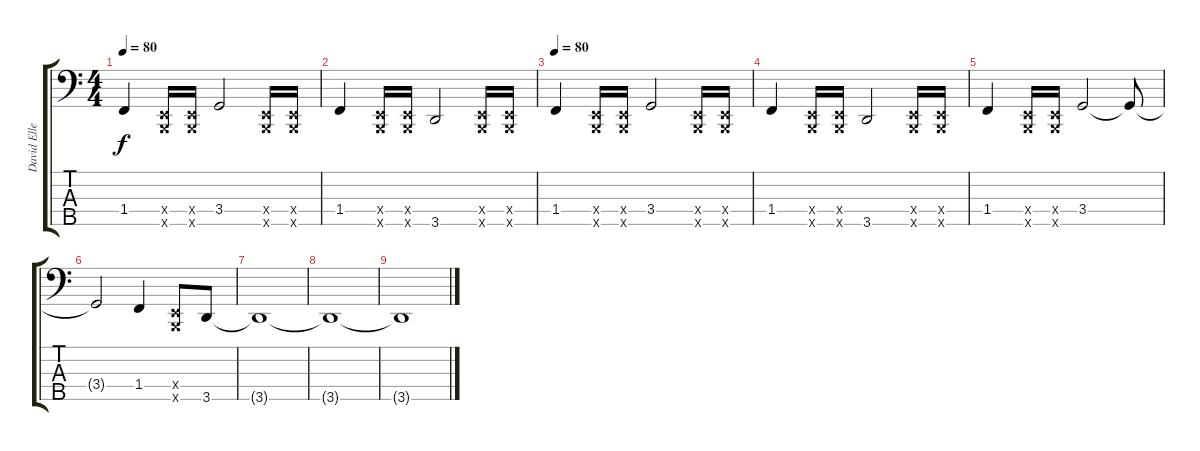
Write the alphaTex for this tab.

\track ("David Ellefson" "David Elle") {instrument acousticguitarnylon}
\staff {score tabs}
\tuning (G2 D2 A1 E1 B0) {hide}
\ts (4 4)
\tempo 80
\clef f4
\ks c
1.4.4{dy f} (0.4{x} 0.5{x}).16 (0.4{x} 0.5{x}).16 3.4.2 (0.4{x} 0.5{x}).16 (0.4{x} 0.5{x}).16 |
1.4.4 (0.4{x} 0.5{x}).16 (0.4{x} 0.5{x}).16 3.5.2 (0.4{x} 0.5{x}).16 (0.4{x} 0.5{x}).16 |
\tempo 80
1.4.4 (0.4{x} 0.5{x}).16 (0.4{x} 0.5{x}).16 3.4.2 (0.4{x} 0.5{x}).16 (0.4{x} 0.5{x}).16 |
1.4.4 (0.4{x} 0.5{x}).16 (0.4{x} 0.5{x}).16 3.5.2 (0.4{x} 0.5{x}).16 (0.4{x} 0.5{x}).16 |
1.4.4 (0.4{x} 0.5{x}).16 (0.4{x} 0.5{x}).16 3.4.2 3.4{t}.8 |
3.4{t}.2 1.4.4 (0.4{x} 0.5{x}).8 3.5.8 |
3.5{t}.1 |
3.5{t}.1 |
3.5{t}.1
